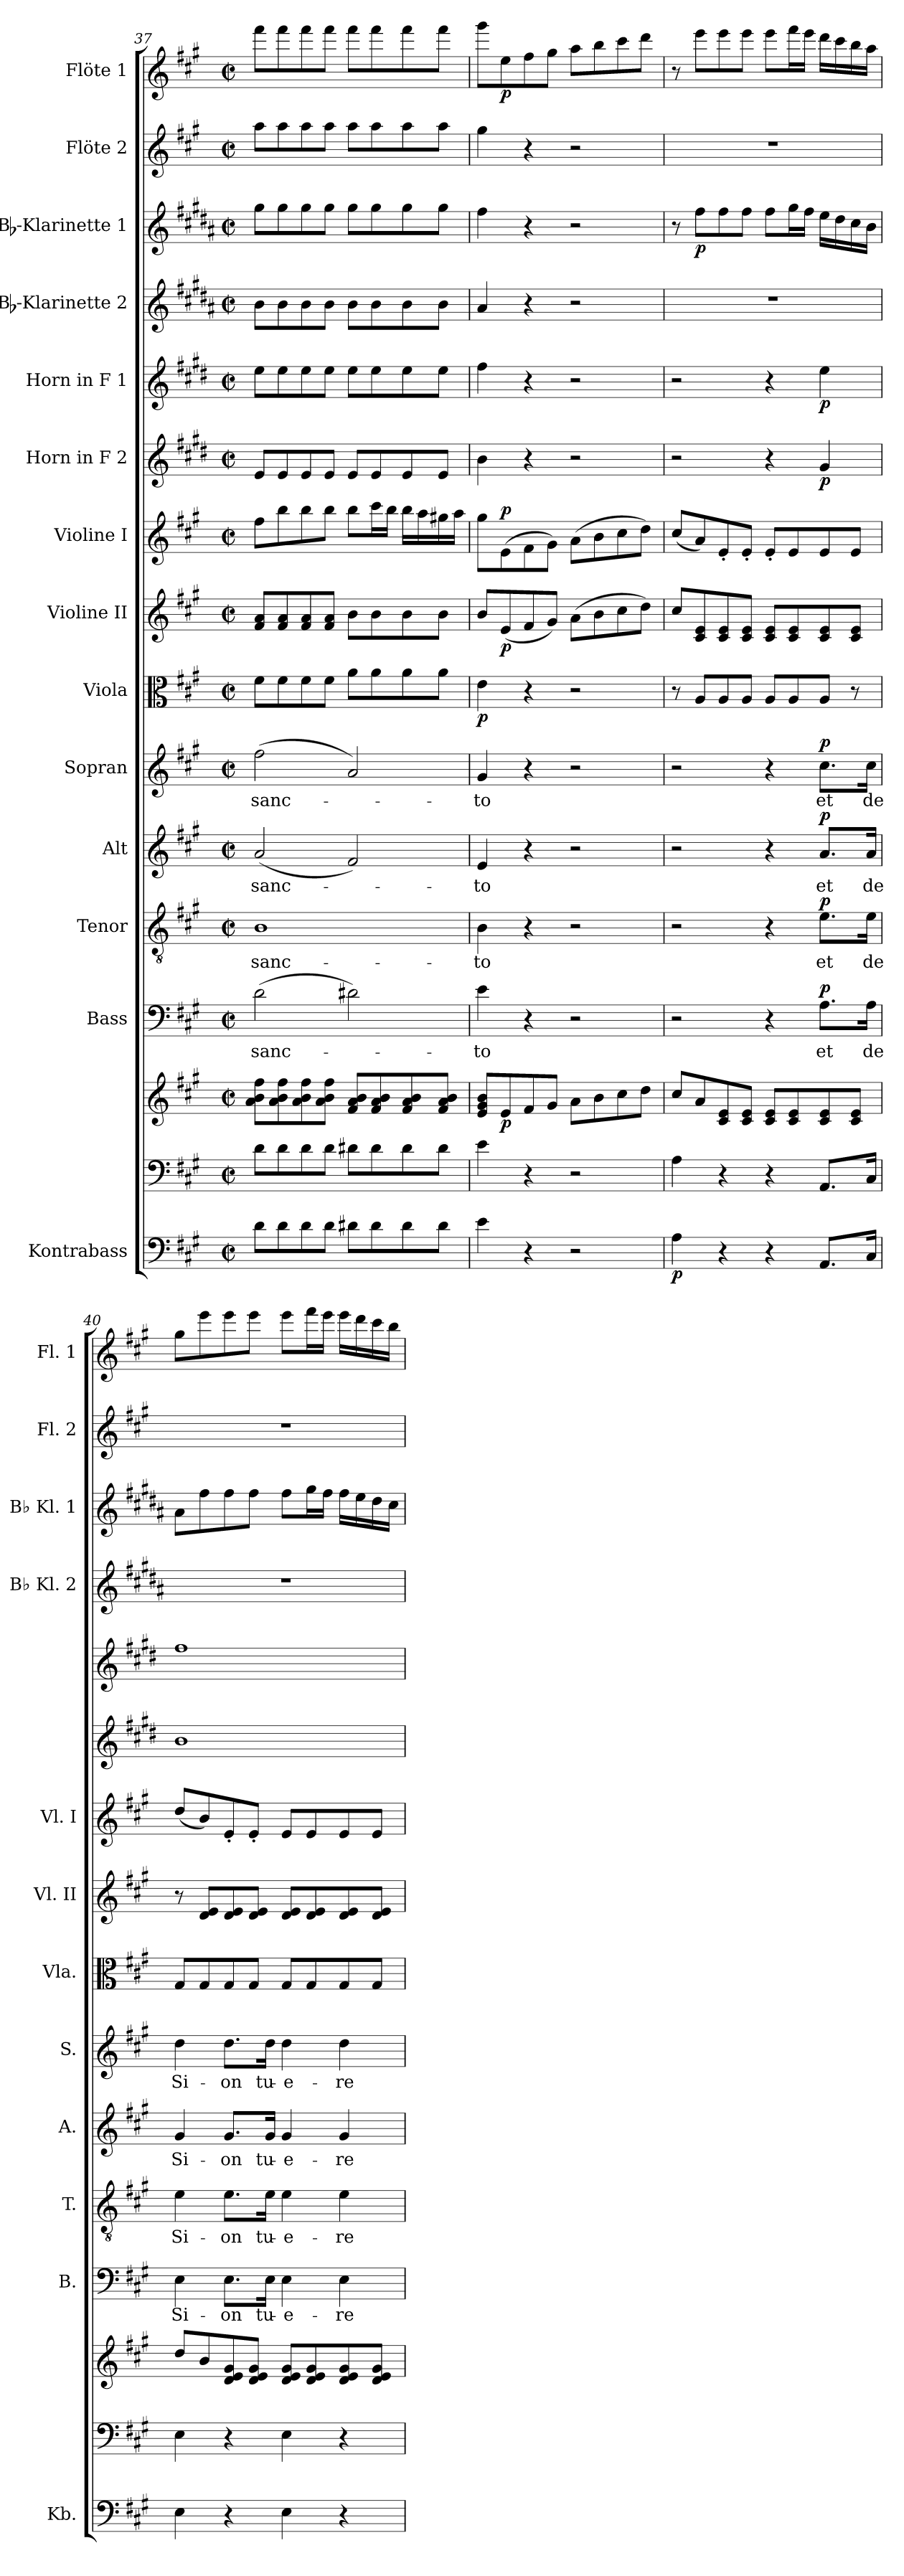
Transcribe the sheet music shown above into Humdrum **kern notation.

**kern	**dynam	**kern	**kern	**dynam	**kern	**text	**dynam	**kern	**text	**dynam	**kern	**text	**dynam	**kern	**text	**dynam	**kern	**dynam	**kern	**dynam	**kern	**dynam	**kern	**dynam	**kern	**dynam	**kern	**kern	**dynam	**kern	**kern	**dynam
*part15	*part15	*part14	*part14	*part14	*part13	*part13	*part13	*part12	*part12	*part12	*part11	*part11	*part11	*part10	*part10	*part10	*part9	*part9	*part8	*part8	*part7	*part7	*part6	*part6	*part5	*part5	*part4	*part3	*part3	*part2	*part1	*part1
*staff16	*staff16	*staff15	*staff14	*staff14/15	*staff13	*staff13	*staff13	*staff12	*staff12	*staff12	*staff11	*staff11	*staff11	*staff10	*staff10	*staff10	*staff9	*staff9	*staff8	*staff8	*staff7	*staff7	*staff6	*staff6	*staff5	*staff5	*staff4	*staff3	*staff3	*staff2	*staff1	*staff1
*I"Kontrabass	*	*	*	*	*I"Bass	*	*	*I"Tenor	*	*	*I"Alt	*	*	*I"Sopran	*	*	*I"Viola	*	*I"Violine II	*	*I"Violine I	*	*I"Horn in F 2	*	*I"Horn in F 1	*	*I"Bb-Klarinette 2	*I"Bb-Klarinette 1	*	*I"Flöte 2	*I"Flöte 1	*
*I'Kb.	*	*	*	*	*I'B.	*	*	*I'T.	*	*	*I'A.	*	*	*I'S.	*	*	*I'Vla.	*	*I'Vl. II	*	*I'Vl. I	*	*	*	*	*	*I'Bb Kl. 2	*I'Bb Kl. 1	*	*I'Fl. 2	*I'Fl. 1	*
*clefF4	*	*clefF4	*clefG2	*	*clefF4	*	*	*clefGv2	*	*	*clefG2	*	*	*clefG2	*	*	*clefC3	*	*clefG2	*	*clefG2	*	*clefG2	*	*clefG2	*	*clefG2	*clefG2	*	*clefG2	*clefG2	*
*ITrd7c12	*	*	*	*	*	*	*	*	*	*	*	*	*	*	*	*	*	*	*	*	*	*	*ITrd4c7	*	*ITrd4c7	*	*ITrd1c2	*ITrd1c2	*	*	*	*
*k[f#c#g#]	*	*k[f#c#g#]	*k[f#c#g#]	*	*k[f#c#g#]	*	*	*k[f#c#g#]	*	*	*k[f#c#g#]	*	*	*k[f#c#g#]	*	*	*k[f#c#g#]	*	*k[f#c#g#]	*	*k[f#c#g#]	*	*k[f#c#g#]	*	*k[f#c#g#]	*	*k[f#c#g#]	*k[f#c#g#]	*	*k[f#c#g#]	*k[f#c#g#]	*
*A:	*	*A:	*A:	*	*A:	*	*	*A:	*	*	*A:	*	*	*A:	*	*	*A:	*	*A:	*	*A:	*	*A:	*	*A:	*	*A:	*A:	*	*A:	*A:	*
*M2/2	*	*M2/2	*M2/2	*	*M2/2	*	*	*M2/2	*	*	*M2/2	*	*	*M2/2	*	*	*M2/2	*	*M2/2	*	*M2/2	*	*M2/2	*	*M2/2	*	*M2/2	*M2/2	*	*M2/2	*M2/2	*
*met(c|)	*	*met(c|)	*met(c|)	*	*met(c|)	*	*	*met(c|)	*	*	*met(c|)	*	*	*met(c|)	*	*	*met(c|)	*	*met(c|)	*	*met(c|)	*	*met(c|)	*	*met(c|)	*	*met(c|)	*met(c|)	*	*met(c|)	*met(c|)	*
=37	=37	=37	=37	=37	=37	=37	=37	=37	=37	=37	=37	=37	=37	=37	=37	=37	=37	=37	=37	=37	=37	=37	=37	=37	=37	=37	=37	=37	=37	=37	=37	=37
!	!	!	!	!	!	!LO:LY:b	!	!	!LO:LY:b	!	!	!LO:LY:b	!	!	!LO:LY:b	!	!	!	!	!	!	!	!	!	!	!	!	!	!	!	!	!
8D\L	.	8d\L	8a\ 8b\ 8ff#\L	.	(>2d\	sanc-	.	1B	sanc-	.	(<2a/	sanc-	.	(>2ff#\	sanc-	.	8f#\L	.	8f#/ 8a/L	.	8ff#\L	.	8A/L	.	8a\L	.	8a\L	8ff#\L	.	8aa\L	8fff#\L	.
8D\	.	8d\	8a\ 8b\ 8ff#\	.	.	.	.	.	.	.	.	.	.	.	.	.	8f#\	.	8f#/ 8a/	.	8bb\	.	8A/	.	8a\	.	8a\	8ff#\	.	8aa\	8fff#\	.
8D\	.	8d\	8a\ 8b\ 8ff#\	.	.	.	.	.	.	.	.	.	.	.	.	.	8f#\	.	8f#/ 8a/	.	8bb\	.	8A/	.	8a\	.	8a\	8ff#\	.	8aa\	8fff#\	.
8D\J	.	8d\J	8a\ 8b\ 8ff#\J	.	.	.	.	.	.	.	.	.	.	.	.	.	8f#\J	.	8f#/ 8a/J	.	8bb\J	.	8A/J	.	8a\J	.	8a\J	8ff#\J	.	8aa\J	8fff#\J	.
8D#X\L	.	8d#X\L	8f#/ 8a/ 8b/L	.	2d#X\)	.	.	.	.	.	2f#/)	.	.	2a/)	.	.	8a\L	.	8b\L	.	8bb\L	.	8A/L	.	8a\L	.	8a\L	8ff#\L	.	8aa\L	8fff#\L	.
8D#\	.	8d#\	8f#/ 8a/ 8b/	.	.	.	.	.	.	.	.	.	.	.	.	.	8a\	.	8b\	.	16ccc#\L	.	8A/	.	8a\	.	8a\	8ff#\	.	8aa\	8fff#\	.
.	.	.	.	.	.	.	.	.	.	.	.	.	.	.	.	.	.	.	.	.	16bb\JJ	.	.	.	.	.	.	.	.	.	.	.
8D#\	.	8d#\	8f#/ 8a/ 8b/	.	.	.	.	.	.	.	.	.	.	.	.	.	8a\	.	8b\	.	16bb\LL	.	8A/	.	8a\	.	8a\	8ff#\	.	8aa\	8fff#\	.
.	.	.	.	.	.	.	.	.	.	.	.	.	.	.	.	.	.	.	.	.	16aa\	.	.	.	.	.	.	.	.	.	.	.
8D#\J	.	8d#\J	8f#/ 8a/ 8b/J	.	.	.	.	.	.	.	.	.	.	.	.	.	8a\J	.	8b\J	.	16gg#X\	.	8A/J	.	8a\J	.	8a\J	8ff#\J	.	8aa\J	8fff#\J	.
.	.	.	.	.	.	.	.	.	.	.	.	.	.	.	.	.	.	.	.	.	16aa\JJ	.	.	.	.	.	.	.	.	.	.	.
=38	=38	=38	=38	=38	=38	=38	=38	=38	=38	=38	=38	=38	=38	=38	=38	=38	=38	=38	=38	=38	=38	=38	=38	=38	=38	=38	=38	=38	=38	=38	=38	=38
!	!	!	!	!	!	!LO:LY:b	!	!	!LO:LY:b	!	!	!LO:LY:b	!	!	!LO:LY:b	!	!	!LO:DY:b	!	!	!	!	!	!	!	!	!	!	!	!	!	!
4E\	.	4e\	8e/ 8g#/ 8b/L	.	4e\	-to	.	4B\	-to	.	4e/	-to	.	4g#/	-to	.	4e\	p	8b/L	.	8gg#\L	.	4e\	.	4b\	.	4g#/	4ee\	.	4gg#\	8ggg#\L	.
!	!	!	!	!LO:DY:b	!	!	!	!	!	!	!	!	!	!	!	!	!	!	!	!LO:DY:b	!	!LO:DY:a	!	!	!	!	!	!	!	!	!	!LO:DY:b
.	.	.	8e/	p	.	.	.	.	.	.	.	.	.	.	.	.	.	.	(<8e/	p	(>8e\	p	.	.	.	.	.	.	.	.	8ee\	p
4r	.	4r	8f#/	.	4r	.	.	4r	.	.	4r	.	.	4r	.	.	4r	.	8f#/	.	8f#\	.	4r	.	4r	.	4r	4r	.	4r	8ff#\	.
.	.	.	8g#/J	.	.	.	.	.	.	.	.	.	.	.	.	.	.	.	8g#/J)	.	8g#\J)	.	.	.	.	.	.	.	.	.	8gg#\J	.
2r	.	2r	8a\L	.	2r	.	.	2r	.	.	2r	.	.	2r	.	.	2r	.	(>8a\L	.	(>8a\L	.	2r	.	2r	.	2r	2r	.	2r	8aa\L	.
.	.	.	8b\	.	.	.	.	.	.	.	.	.	.	.	.	.	.	.	8b\	.	8b\	.	.	.	.	.	.	.	.	.	8bb\	.
.	.	.	8cc#\	.	.	.	.	.	.	.	.	.	.	.	.	.	.	.	8cc#\	.	8cc#\	.	.	.	.	.	.	.	.	.	8ccc#\	.
.	.	.	8dd\J	.	.	.	.	.	.	.	.	.	.	.	.	.	.	.	8dd\J)	.	8dd\J)	.	.	.	.	.	.	.	.	.	8ddd\J	.
!!LO:PB:g=z
=39	=39	=39	=39	=39	=39	=39	=39	=39	=39	=39	=39	=39	=39	=39	=39	=39	=39	=39	=39	=39	=39	=39	=39	=39	=39	=39	=39	=39	=39	=39	=39	=39
!	!LO:DY:b	!	!	!	!	!	!	!	!	!	!	!	!	!	!	!	!	!	!	!	!	!	!	!	!	!	!	!	!	!	!	!
4AA\	p	4A\	8cc#/L	.	2r	.	.	2r	.	.	2r	.	.	2r	.	.	8r	.	8cc#/L	.	(<8cc#/L	.	2r	.	2r	.	1r	8r	.	1r	8r	.
!	!	!	!	!	!	!	!	!	!	!	!	!	!	!	!	!	!	!	!	!	!	!	!	!	!	!	!	!	!LO:DY:b	!	!	!
.	.	.	8a/	.	.	.	.	.	.	.	.	.	.	.	.	.	8A/L	.	8c#/ 8e/	.	8a/)	.	.	.	.	.	.	8ee\L	p	.	8eee\L	.
4r	.	4r	8c#/ 8e/	.	.	.	.	.	.	.	.	.	.	.	.	.	8A/	.	8c#/ 8e/	.	8e'</	.	.	.	.	.	.	8ee\	.	.	8eee\	.
.	.	.	8c#/ 8e/J	.	.	.	.	.	.	.	.	.	.	.	.	.	8A/J	.	8c#/ 8e/J	.	8e'</J	.	.	.	.	.	.	8ee\J	.	.	8eee\J	.
4r	.	4r	8c#/ 8e/L	.	4r	.	.	4r	.	.	4r	.	.	4r	.	.	8A/L	.	8c#/ 8e/L	.	8e'</L	.	4r	.	4r	.	.	8ee\L	.	.	8eee\L	.
.	.	.	8c#/ 8e/	.	.	.	.	.	.	.	.	.	.	.	.	.	8A/	.	8c#/ 8e/	.	8e/	.	.	.	.	.	.	16ff#\L	.	.	16fff#\L	.
.	.	.	.	.	.	.	.	.	.	.	.	.	.	.	.	.	.	.	.	.	.	.	.	.	.	.	.	16ee\JJ	.	.	16eee\JJ	.
!	!	!	!	!	!	!LO:LY:b	!LO:DY:a	!	!LO:LY:b	!LO:DY:a	!	!LO:LY:b	!LO:DY:a	!	!LO:LY:b	!LO:DY:a	!	!	!	!	!	!	!	!LO:DY:b	!	!LO:DY:b	!	!	!	!	!	!
8.AAA/L	.	8.AA/L	8c#/ 8e/	.	8.A\L	et	p	8.e\L	et	p	8.a/L	et	p	8.cc#\L	et	p	8A/J	.	8c#/ 8e/	.	8e/	.	4c#/	p	4a\	p	.	16dd\LL	.	.	16ddd\LL	.
.	.	.	.	.	.	.	.	.	.	.	.	.	.	.	.	.	.	.	.	.	.	.	.	.	.	.	.	16cc#\	.	.	16ccc#\	.
.	.	.	8c#/ 8e/J	.	.	.	.	.	.	.	.	.	.	.	.	.	8r	.	8c#/ 8e/J	.	8e/J	.	.	.	.	.	.	16b\	.	.	16bb\	.
!	!	!	!	!	!	!LO:LY:b	!	!	!LO:LY:b	!	!	!LO:LY:b	!	!	!LO:LY:b	!	!	!	!	!	!	!	!	!	!	!	!	!	!	!	!	!
16CC#/Jk	.	16C#/Jk	.	.	16A\Jk	de	.	16e\Jk	de	.	16a/Jk	de	.	16cc#\Jk	de	.	.	.	.	.	.	.	.	.	.	.	.	16a\JJ	.	.	16aa\JJ	.
=40	=40	=40	=40	=40	=40	=40	=40	=40	=40	=40	=40	=40	=40	=40	=40	=40	=40	=40	=40	=40	=40	=40	=40	=40	=40	=40	=40	=40	=40	=40	=40	=40
!	!	!	!	!	!	!LO:LY:b	!	!	!LO:LY:b	!	!	!LO:LY:b	!	!	!LO:LY:b	!	!	!	!	!	!	!	!	!	!	!	!	!	!	!	!	!
4EE\	.	4E\	8dd/L	.	4E\	Si-	.	4e\	Si-	.	4g#/	Si-	.	4dd\	Si-	.	8G#/L	.	8r	.	(<8dd/L	.	1e	.	1b	.	1r	8g#\L	.	1r	8gg#\L	.
.	.	.	8b/	.	.	.	.	.	.	.	.	.	.	.	.	.	8G#/	.	8d/ 8e/L	.	8b/)	.	.	.	.	.	.	8ee\	.	.	8eee\	.
!	!	!	!	!	!	!LO:LY:b	!	!	!LO:LY:b	!	!	!LO:LY:b	!	!	!LO:LY:b	!	!	!	!	!	!	!	!	!	!	!	!	!	!	!	!	!
4r	.	4r	8d/ 8e/ 8g#/	.	8.E\L	-on	.	8.e\L	-on	.	8.g#/L	-on	.	8.dd\L	-on	.	8G#/	.	8d/ 8e/	.	8e'</	.	.	.	.	.	.	8ee\	.	.	8eee\	.
.	.	.	8d/ 8e/ 8g#/J	.	.	.	.	.	.	.	.	.	.	.	.	.	8G#/J	.	8d/ 8e/J	.	8e'</J	.	.	.	.	.	.	8ee\J	.	.	8eee\J	.
!	!	!	!	!	!	!LO:LY:b	!	!	!LO:LY:b	!	!	!LO:LY:b	!	!	!LO:LY:b	!	!	!	!	!	!	!	!	!	!	!	!	!	!	!	!	!
.	.	.	.	.	16E\Jk	tu-	.	16e\Jk	tu-	.	16g#/Jk	tu-	.	16dd\Jk	tu-	.	.	.	.	.	.	.	.	.	.	.	.	.	.	.	.	.
!	!	!	!	!	!	!LO:LY:b	!	!	!LO:LY:b	!	!	!LO:LY:b	!	!	!LO:LY:b	!	!	!	!	!	!	!	!	!	!	!	!	!	!	!	!	!
4EE\	.	4E\	8d/ 8e/ 8g#/L	.	4E\	-e-	.	4e\	-e-	.	4g#/	-e-	.	4dd\	-e-	.	8G#/L	.	8d/ 8e/L	.	8e/L	.	.	.	.	.	.	8ee\L	.	.	8eee\L	.
.	.	.	8d/ 8e/ 8g#/	.	.	.	.	.	.	.	.	.	.	.	.	.	8G#/	.	8d/ 8e/	.	8e/	.	.	.	.	.	.	16ff#\L	.	.	16fff#\L	.
.	.	.	.	.	.	.	.	.	.	.	.	.	.	.	.	.	.	.	.	.	.	.	.	.	.	.	.	16ee\JJ	.	.	16eee\JJ	.
!	!	!	!	!	!	!LO:LY:b	!	!	!LO:LY:b	!	!	!LO:LY:b	!	!	!LO:LY:b	!	!	!	!	!	!	!	!	!	!	!	!	!	!	!	!	!
4r	.	4r	8d/ 8e/ 8g#/	.	4E\	-re	.	4e\	-re	.	4g#/	-re	.	4dd\	-re	.	8G#/	.	8d/ 8e/	.	8e/	.	.	.	.	.	.	16ee\LL	.	.	16eee\LL	.
.	.	.	.	.	.	.	.	.	.	.	.	.	.	.	.	.	.	.	.	.	.	.	.	.	.	.	.	16dd\	.	.	16ddd\	.
.	.	.	8d/ 8e/ 8g#/J	.	.	.	.	.	.	.	.	.	.	.	.	.	8G#/J	.	8d/ 8e/J	.	8e/J	.	.	.	.	.	.	16cc#\	.	.	16ccc#\	.
.	.	.	.	.	.	.	.	.	.	.	.	.	.	.	.	.	.	.	.	.	.	.	.	.	.	.	.	16b\JJ	.	.	16bb\JJ	.
=	=	=	=	=	=	=	=	=	=	=	=	=	=	=	=	=	=	=	=	=	=	=	=	=	=	=	=	=	=	=	=	=
*-	*-	*-	*-	*-	*-	*-	*-	*-	*-	*-	*-	*-	*-	*-	*-	*-	*-	*-	*-	*-	*-	*-	*-	*-	*-	*-	*-	*-	*-	*-	*-	*-
